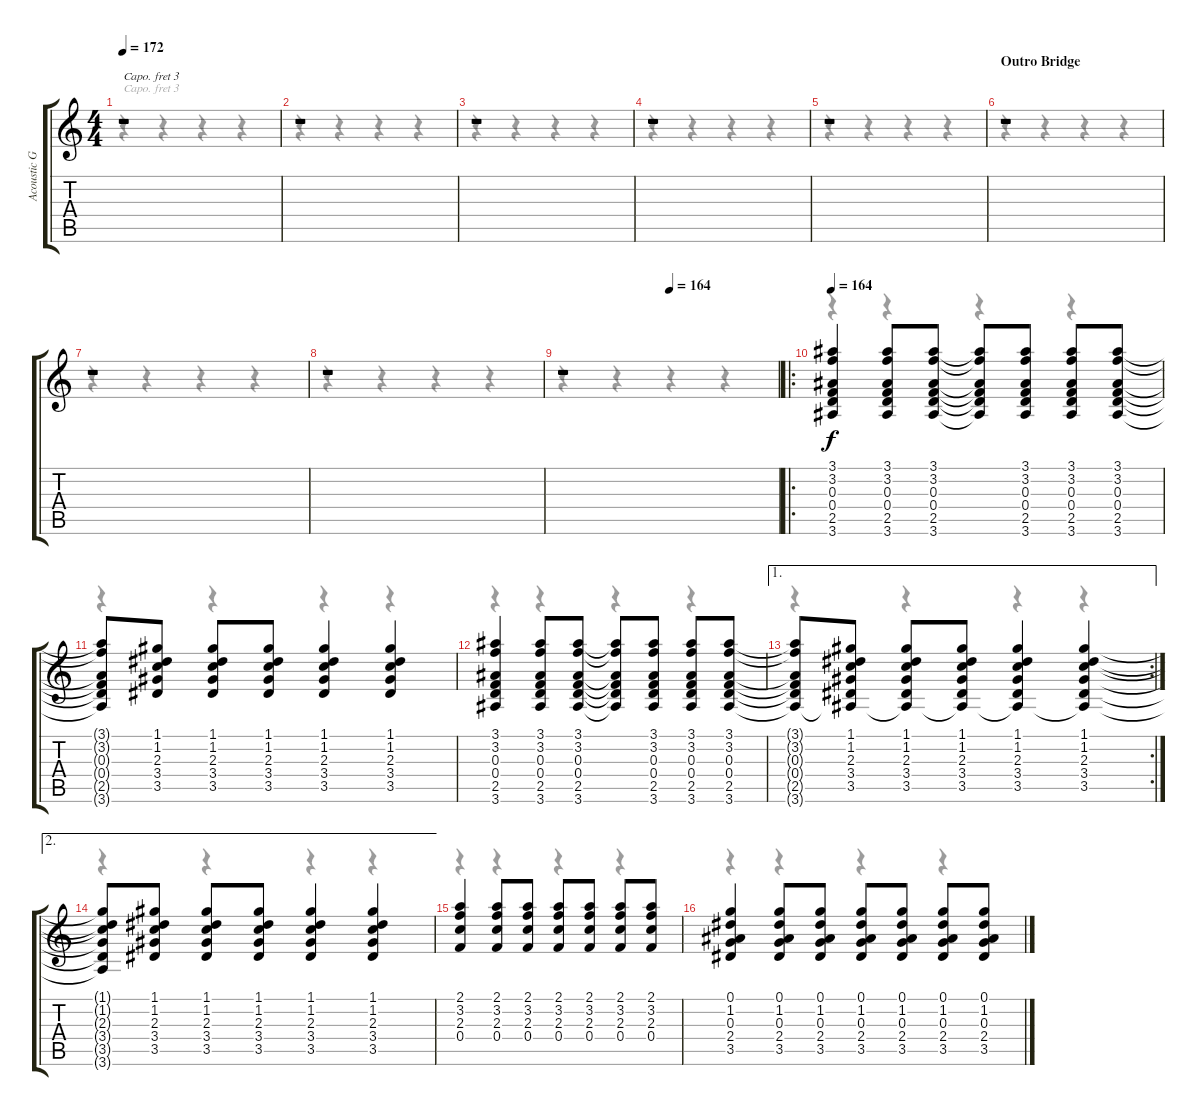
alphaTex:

\track ("Acoustic Guitar (Capo 3rd fret)" "Acoustic G") {instrument acousticguitarsteel}
\staff {score tabs}
\capo 3
\tuning (E4 B3 G3 D3 A2 E2) {hide}
\voice
\ts (4 4)
\tempo 172
\clef g2
\ks c
r.1{dy f} |
r.1 |
r.1 |
r.1 |
r.1 |
\section ("" "Outro Bridge")
r.1 |
r.1 |
r.1 |
\tempo (164 0.5)
r.1 |
\ro
\tempo 164
(3.1 3.2 0.3 0.4 2.5 3.6).4 (3.1 3.2 0.3 0.4 2.5 3.6).8 (3.1 3.2 0.3 0.4 2.5 3.6).8 (3.1{t} 3.2{t} 0.3{t} 0.4{t} 2.5{t} 3.6{t}).8 (3.1 3.2 0.3 0.4 2.5 3.6).8 (3.1 3.2 0.3 0.4 2.5 3.6).8 (3.1 3.2 0.3 0.4 2.5 3.6).8 |
(3.1{t} 3.2{t} 0.3{t} 0.4{t} 2.5{t} 3.6{t}).8 (1.1 1.2 2.3 3.4 3.5).8 (1.1 1.2 2.3 3.4 3.5).8 (1.1 1.2 2.3 3.4 3.5).8 (1.1 1.2 2.3 3.4 3.5).4 (1.1 1.2 2.3 3.4 3.5).4 |
(3.1 3.2 0.3 0.4 2.5 3.6).4 (3.1 3.2 0.3 0.4 2.5 3.6).8 (3.1 3.2 0.3 0.4 2.5 3.6).8 (3.1{t} 3.2{t} 0.3{t} 0.4{t} 2.5{t} 3.6{t}).8 (3.1 3.2 0.3 0.4 2.5 3.6).8 (3.1 3.2 0.3 0.4 2.5 3.6).8 (3.1 3.2 0.3 0.4 2.5 3.6).8 |
\ae 1
\rc 2
(3.1{t} 3.2{t} 0.3{t} 0.4{t} 2.5{t} 3.6{t}).8 (1.1 1.2 2.3 3.4 3.5 3.6{t}).8 (1.1 1.2 2.3 3.4 3.5 3.6{t}).8 (1.1 1.2 2.3 3.4 3.5 3.6{t}).8 (1.1 1.2 2.3 3.4 3.5 3.6{t}).4 (1.1 1.2 2.3 3.4 3.5 3.6{t}).4 |
\ae 2
(1.1{t} 1.2{t} 2.3{t} 3.4{t} 3.5{t} 3.6{t}).8 (1.1 1.2 2.3 3.4 3.5).8 (1.1 1.2 2.3 3.4 3.5).8 (1.1 1.2 2.3 3.4 3.5).8 (1.1 1.2 2.3 3.4 3.5).4 (1.1 1.2 2.3 3.4 3.5).4 |
(2.1 3.2 2.3 0.4).4 (2.1 3.2 2.3 0.4).8 (2.1 3.2 2.3 0.4).8 (2.1 3.2 2.3 0.4).8 (2.1 3.2 2.3 0.4).8 (2.1 3.2 2.3 0.4).8 (2.1 3.2 2.3 0.4).8 |
(0.1 1.2 0.3 2.4 3.5).4 (0.1 1.2 0.3 2.4 3.5).8 (0.1 1.2 0.3 2.4 3.5).8 (0.1 1.2 0.3 2.4 3.5).8 (0.1 1.2 0.3 2.4 3.5).8 (0.1 1.2 0.3 2.4 3.5).8 (0.1 1.2 0.3 2.4 3.5).8
\voice
\clef g2
\ottava regular
\simile none
\ks c
r.4{dy f} r.4 r.4 r.4 |
r.4 r.4 r.4 r.4 |
r.4 r.4 r.4 r.4 |
r.4 r.4 r.4 r.4 |
r.4 r.4 r.4 r.4 |
r.4 r.4 r.4 r.4 |
r.4 r.4 r.4 r.4 |
r.4 r.4 r.4 r.4 |
r.4 r.4 r.4 r.4 |
r.4 r.4 r.4 r.4 |
r.4 r.4 r.4 r.4 |
r.4 r.4 r.4 r.4 |
r.4 r.4 r.4 r.4 |
r.4 r.4 r.4 r.4 |
r.4 r.4 r.4 r.4 |
r.4 r.4 r.4 r.4
